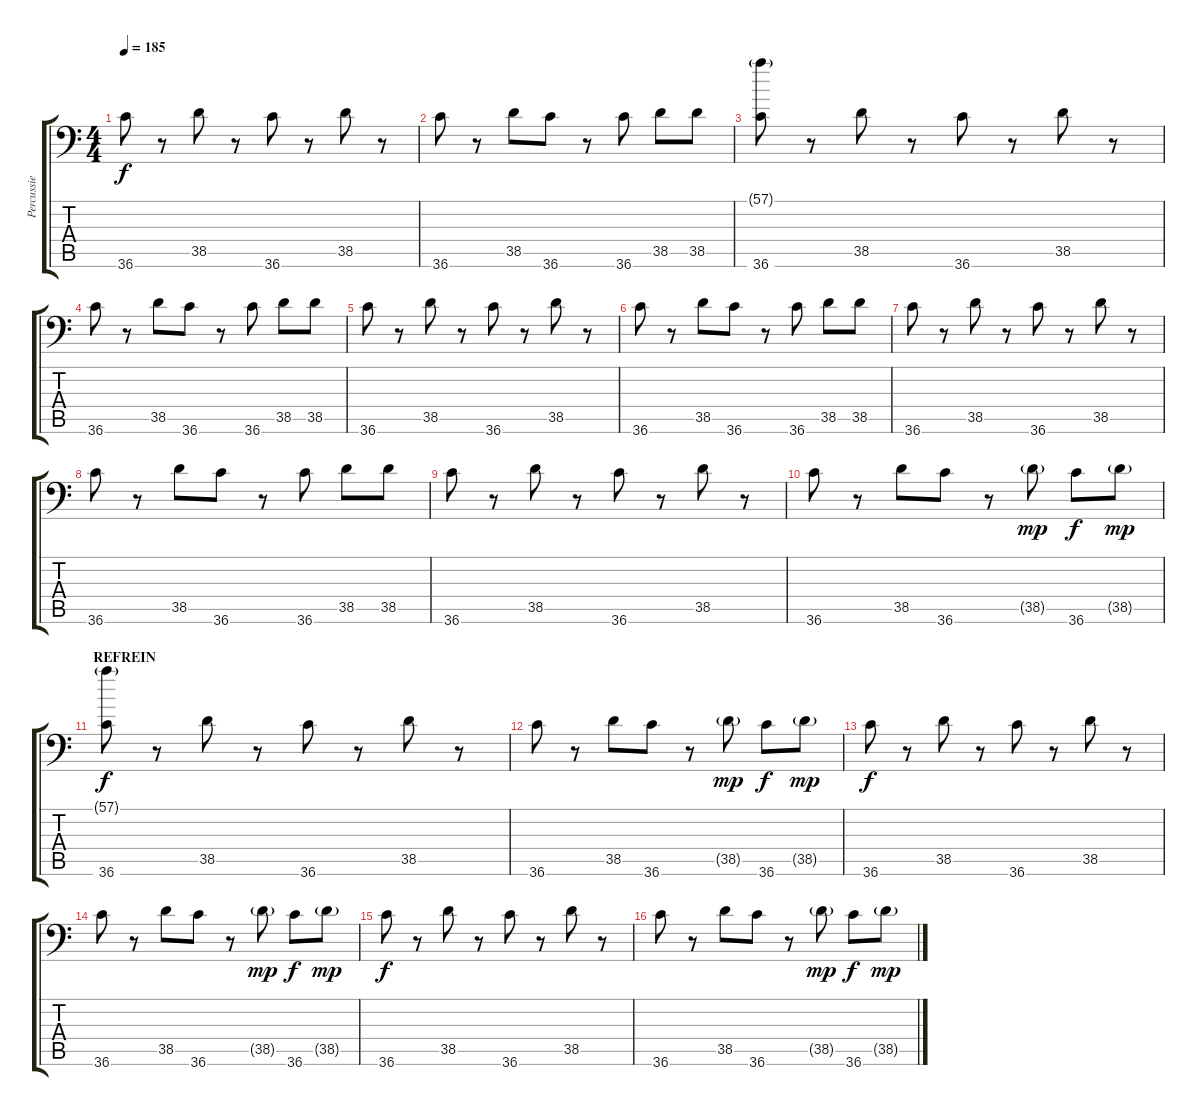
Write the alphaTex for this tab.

\track ("Percussie" "Percussie") {instrument acousticgrandpiano}
\staff {score tabs}
\tuning (C-1 C-1 C-1 C-1 C-1 C-1) {hide}
\ts (4 4)
\tempo 185
\clef f4
\ks c
36.6.8{dy f} r.8 38.5.8 r.8 36.6.8 r.8 38.5.8 r.8 |
36.6.8 r.8 38.5.8 36.6.8 r.8 36.6.8 38.5.8 38.5.8 |
(57.1{g} 36.6).8 r.8 38.5.8 r.8 36.6.8 r.8 38.5.8 r.8 |
36.6.8 r.8 38.5.8 36.6.8 r.8 36.6.8 38.5.8 38.5.8 |
36.6.8 r.8 38.5.8 r.8 36.6.8 r.8 38.5.8 r.8 |
36.6.8 r.8 38.5.8 36.6.8 r.8 36.6.8 38.5.8 38.5.8 |
36.6.8 r.8 38.5.8 r.8 36.6.8 r.8 38.5.8 r.8 |
36.6.8 r.8 38.5.8 36.6.8 r.8 36.6.8 38.5.8 38.5.8 |
36.6.8 r.8 38.5.8 r.8 36.6.8 r.8 38.5.8 r.8 |
36.6.8 r.8 38.5.8 36.6.8 r.8 38.5{g}.8{dy mp} 36.6.8{dy f} 38.5{g}.8{dy mp} |
\section ("" "REFREIN")
(57.1{g} 36.6).8{dy f} r.8 38.5.8 r.8 36.6.8 r.8 38.5.8 r.8 |
36.6.8 r.8 38.5.8 36.6.8 r.8 38.5{g}.8{dy mp} 36.6.8{dy f} 38.5{g}.8{dy mp} |
36.6.8{dy f} r.8 38.5.8 r.8 36.6.8 r.8 38.5.8 r.8 |
36.6.8 r.8 38.5.8 36.6.8 r.8 38.5{g}.8{dy mp} 36.6.8{dy f} 38.5{g}.8{dy mp} |
36.6.8{dy f} r.8 38.5.8 r.8 36.6.8 r.8 38.5.8 r.8 |
36.6.8 r.8 38.5.8 36.6.8 r.8 38.5{g}.8{dy mp} 36.6.8{dy f} 38.5{g}.8{dy mp}
